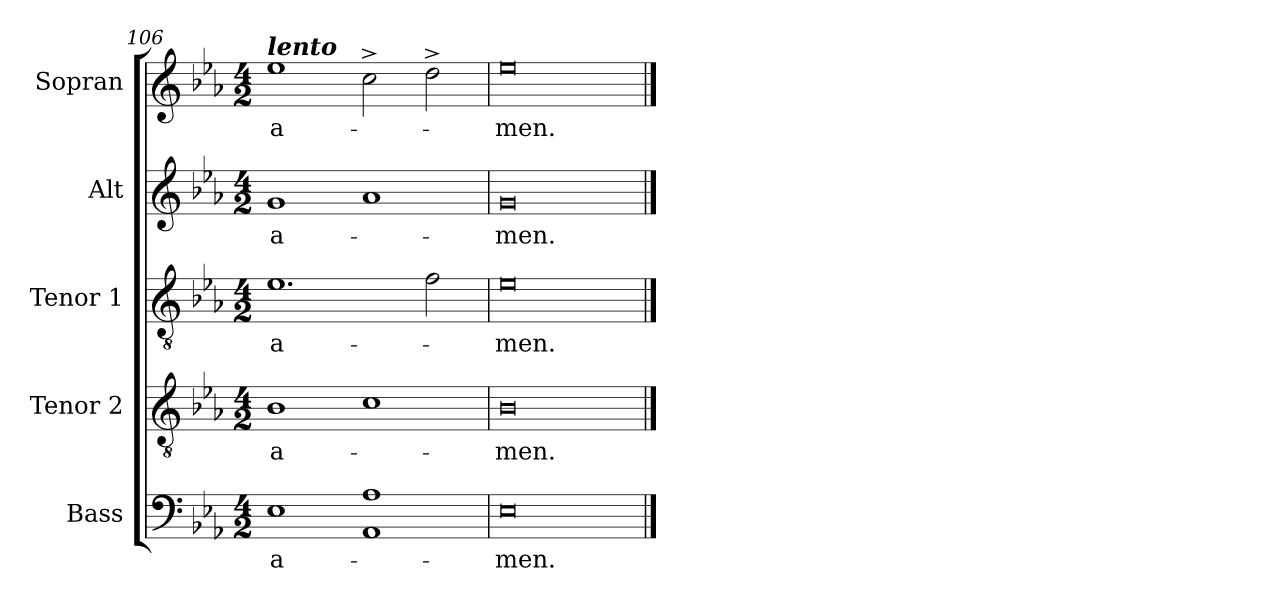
**kern	**text	**kern	**text	**kern	**text	**kern	**text	**kern	**text
*part5	*part5	*part4	*part4	*part3	*part3	*part2	*part2	*part1	*part1
*staff5	*staff5	*staff4	*staff4	*staff3	*staff3	*staff2	*staff2	*staff1	*staff1
*I"Bass	*	*I"Tenor 2	*	*I"Tenor 1	*	*I"Alt	*	*I"Sopran	*
*I'B.	*	*I'T. 2	*	*I'T. 1	*	*I'A.	*	*I'S.	*
*clefF4	*	*clefGv2	*	*clefGv2	*	*clefG2	*	*clefG2	*
*k[b-e-a-]	*	*k[b-e-a-]	*	*k[b-e-a-]	*	*k[b-e-a-]	*	*k[b-e-a-]	*
*E-:	*	*E-:	*	*E-:	*	*E-:	*	*E-:	*
*M4/2	*	*M4/2	*	*M4/2	*	*M4/2	*	*M4/2	*
=106	=106	=106	=106	=106	=106	=106	=106	=106	=106
!	!	!	!	!	!	!	!	!LO:TX:a:Bi:t=lento	!
!	!LO:LY:b	!	!LO:LY:b	!	!LO:LY:b	!	!LO:LY:b	!	!LO:LY:b
1E-	a-	1B-	a-	1.e-	a-	1g	a-	1ee-	a-
1AA- 1A-	.	1c	.	.	.	1a-	.	2cc^>\	.
.	.	.	.	2f\	.	.	.	2dd^>\	.
=107	=107	=107	=107	=107	=107	=107	=107	=107	=107
!	!LO:LY:b	!	!LO:LY:b	!	!LO:LY:b	!	!LO:LY:b	!	!LO:LY:b
0E-	-men.	0B-	-men.	0e-	-men.	0g	-men.	0ee-	-men.
==	==	==	==	==	==	==	==	==	==
*-	*-	*-	*-	*-	*-	*-	*-	*-	*-
